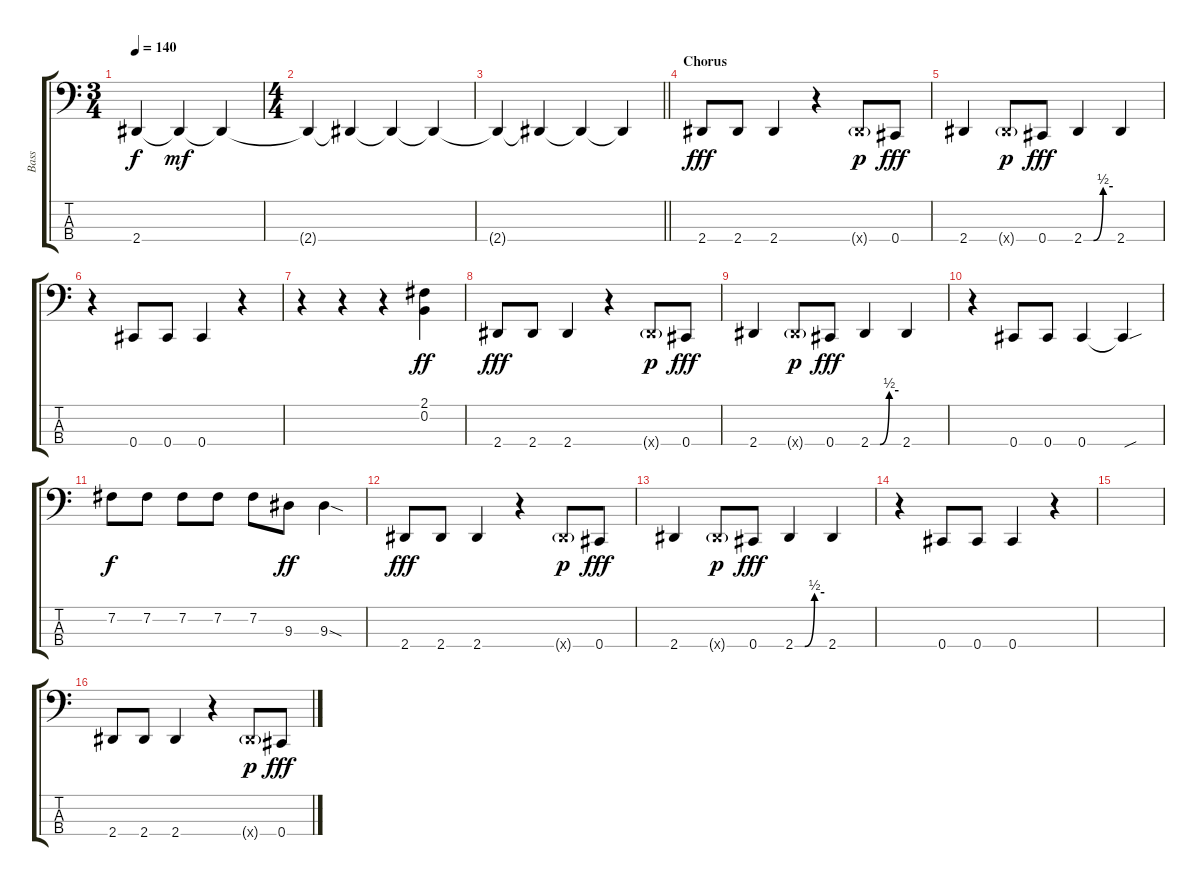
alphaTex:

\track ("Bass" "Bass") {instrument electricbassfinger}
\staff {score tabs}
\tuning (E2 B1 Gb1 Db1) {hide}
\ts (3 4)
\tempo 140
\clef f4
\ks c
2.4{t}.4{dy f} 2.4{t}.4{dy mf} 2.4{t}.4 |
\ts (4 4)
2.4{t}.4 2.4{t}.4 2.4{t}.4 2.4{t}.4 |
\barLineRight lightlight
2.4{t}.4 2.4{t}.4 2.4{t}.4 2.4{t}.4 |
\section ("" "Chorus")
2.4.8{dy fff} 2.4.8 2.4.4 r.4 2.4{g x}.8{dy p} 0.4.8{dy fff} |
2.4.4 2.4{g x}.8{dy p} 0.4.8{dy fff} 2.4{be (custom 0 0 20 0 40 2 60 2)}.4 2.4.4 |
r.4 0.4.8 0.4.8 0.4.4 r.4 |
r.4 r.4 r.4 (2.1 0.2).4{dy ff} |
2.4.8{dy fff} 2.4.8 2.4.4 r.4 2.4{g x}.8{dy p} 0.4.8{dy fff} |
2.4.4 2.4{g x}.8{dy p} 0.4.8{dy fff} 2.4{be (custom 0 0 20 0 40 2 60 2)}.4 2.4.4 |
r.4 0.4.8 0.4.8 0.4.4 0.4{sou t}.4 |
7.2.8{dy f} 7.2.8 7.2.8 7.2.8 7.2.8 9.3.8{dy ff} 9.3{sod}.4 |
2.4.8{dy fff} 2.4.8 2.4.4 r.4 2.4{g x}.8{dy p} 0.4.8{dy fff} |
2.4.4 2.4{g x}.8{dy p} 0.4.8{dy fff} 2.4{be (custom 0 0 20 0 40 2 60 2)}.4 2.4.4 |
r.4 0.4.8 0.4.8 0.4.4 r.4 |
|
2.4.8 2.4.8 2.4.4 r.4 2.4{g x}.8{dy p} 0.4.8{dy fff}
